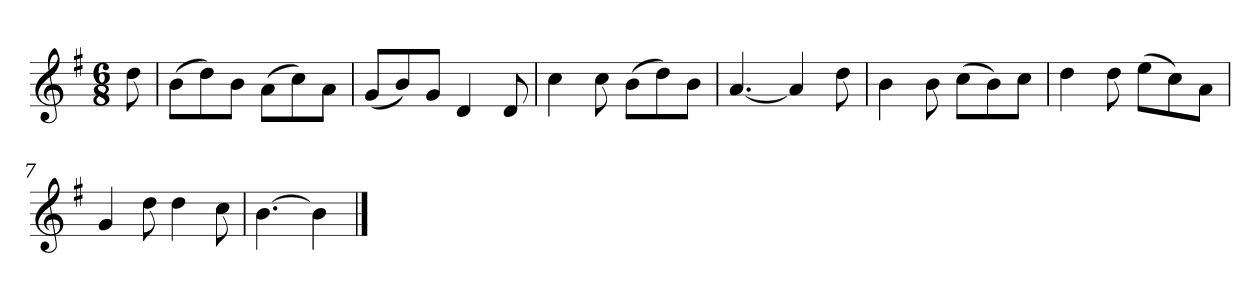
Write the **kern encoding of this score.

**kern
*part1
*staff1
*k[f#]
*M6/8
*MM120
=
8dd
=1
(8bL
8dd)
8bJ
(8aL
8cc)
8aJ
=2
(8gL
8b)
8gJ
4d
8d
=3
4cc
8cc
(8bL
8dd)
8bJ
=4
[4.a
4a]
8dd
=5
4b
8b
(8ccL
8b)
8ccJ
=6
4dd
8dd
(8eeL
8cc)
8aJ
=7
4g
8dd
4dd
8cc
=8
[4.b
4b]
==
*-
